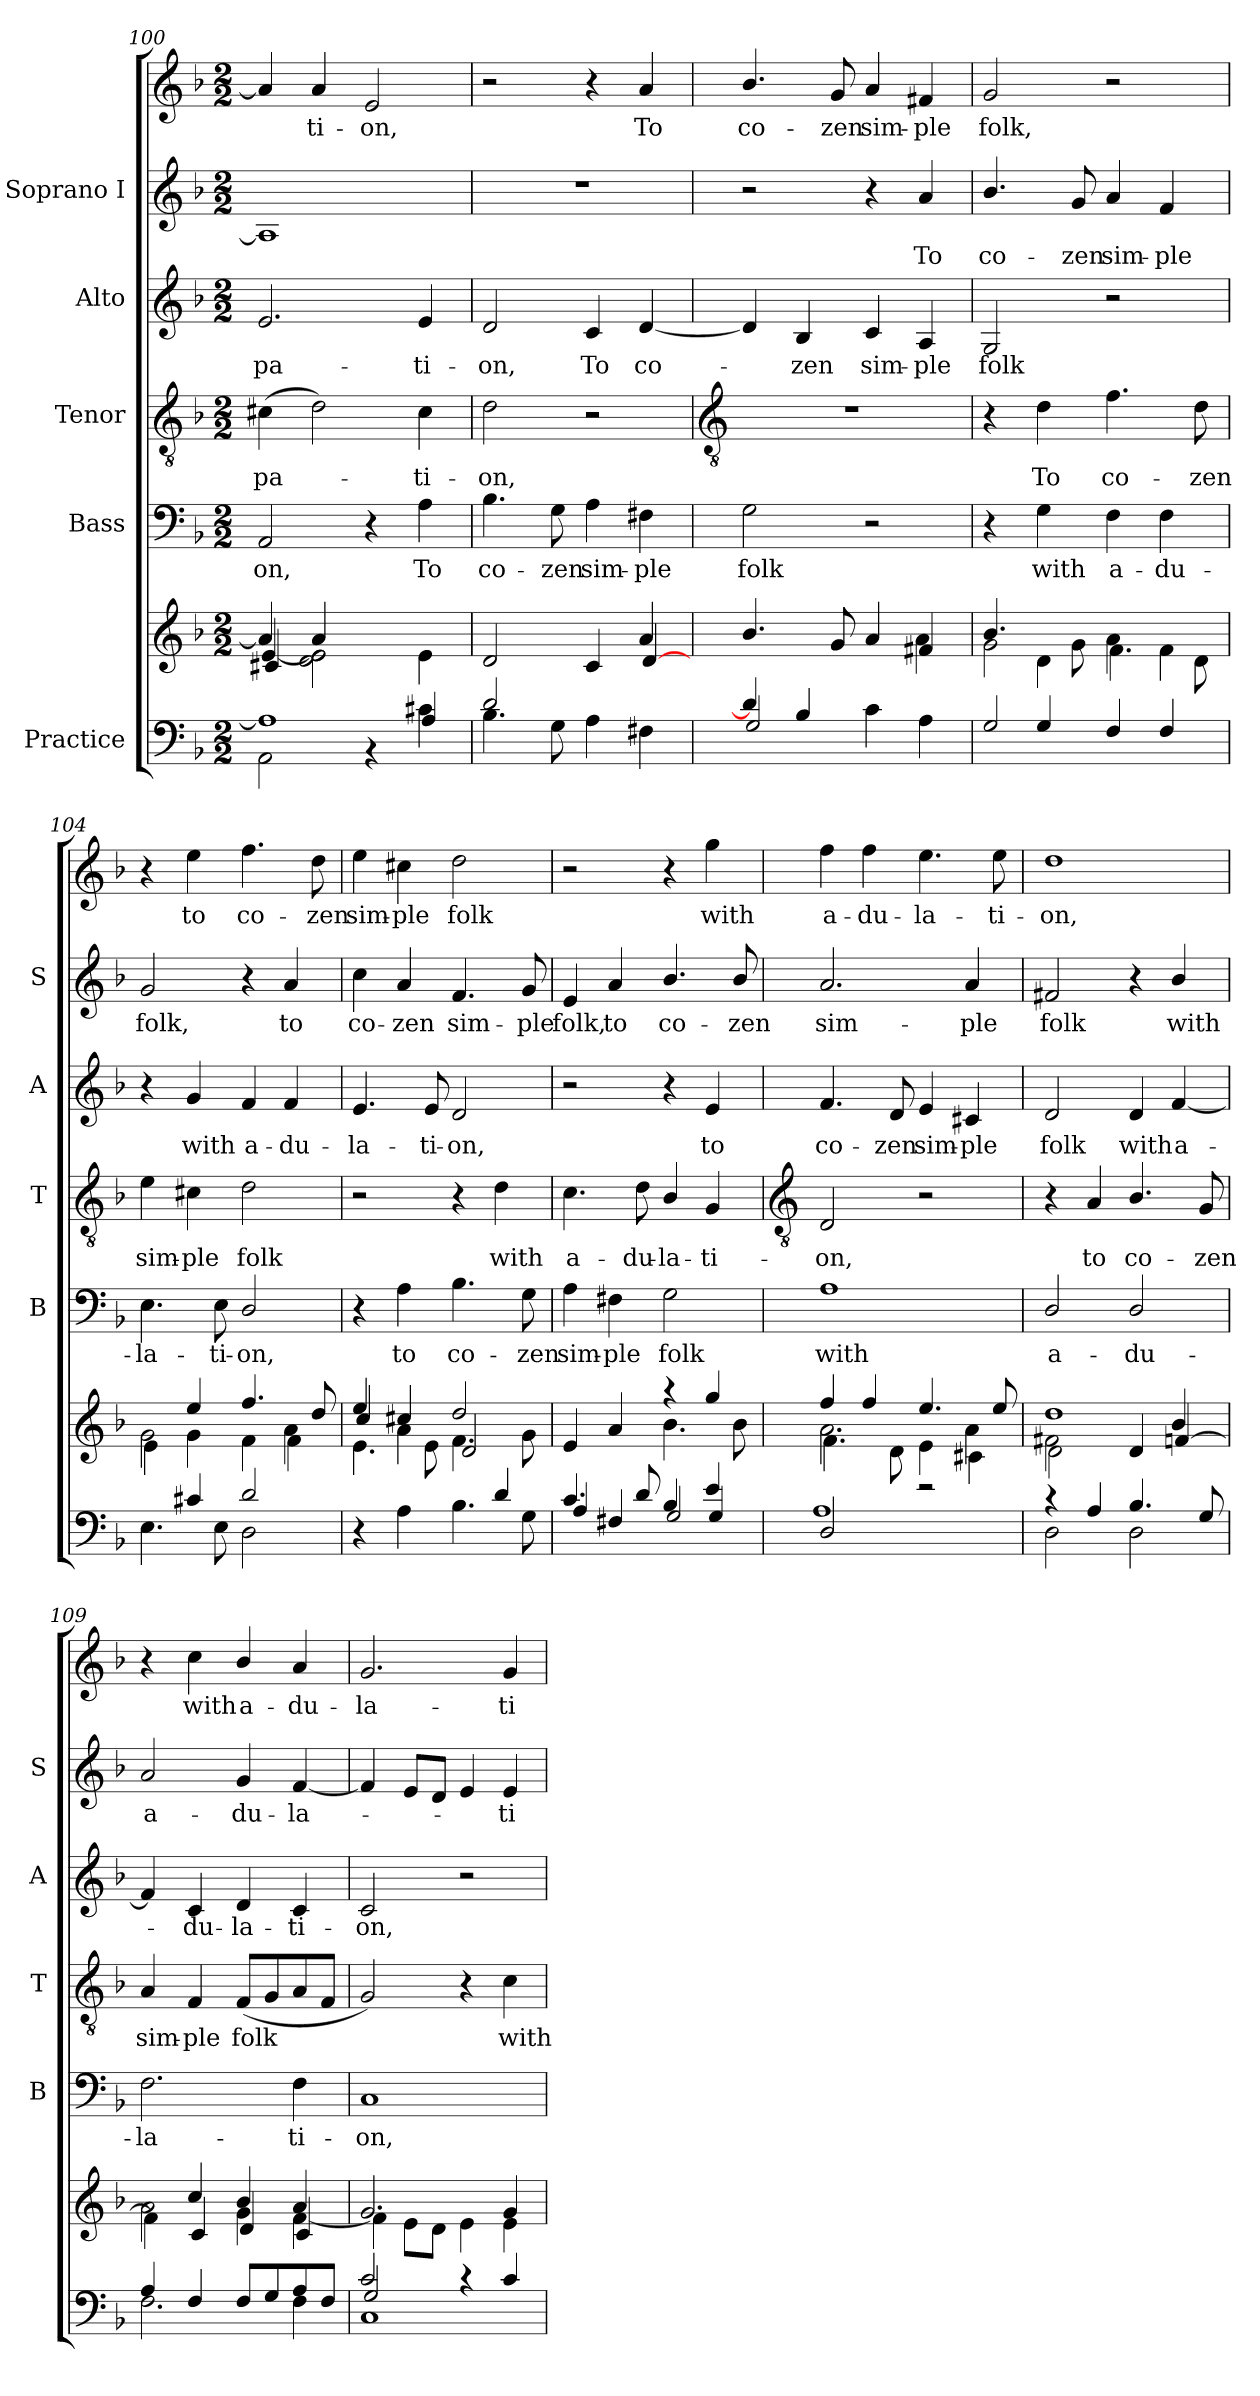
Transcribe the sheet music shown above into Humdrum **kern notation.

**kern	**kern	**kern	**text	**kern	**text	**kern	**text	**kern	**text	**kern	**text
*part5	*part5	*part4	*part4	*part3	*part3	*part2	*part2	*part1	*part1	*part1	*part1
*staff7	*staff6	*staff5	*staff5	*staff4	*staff4	*staff3	*staff3	*staff2	*staff2	*staff1	*staff1
*I"Practice	*	*I"Bass	*	*I"Tenor	*	*I"Alto	*	*I"Soprano I	*	*	*
*	*	*I'B	*	*I'T	*	*I'A	*	*I'S	*	*	*
*clefF4	*clefG2	*clefF4	*	*clefGv2	*	*clefG2	*	*clefG2	*	*clefG2	*
*k[b-]	*k[b-]	*k[b-]	*	*k[b-]	*	*k[b-]	*	*k[b-]	*	*k[b-]	*
*F:	*F:	*F:	*	*F:	*	*F:	*	*F:	*	*F:	*
*M2/2	*M2/2	*M2/2	*	*M2/2	*	*M2/2	*	*M2/2	*	*M2/2	*
=100	=100	=100	=100	=100	=100	=100	=100	=100	=100	=100	=100
*^	*^	*	*	*	*	*	*	*	*	*	*
*	*^	*	*^	*	*	*	*	*	*	*	*	*	*
!	!	!	!	!	!	!	!LO:LY:b	!	!LO:LY:b	!	!LO:LY:b	!	!	!	!
1A]	2.ryy	2AA\	4a]	[4e/	4c#X	2AA	-on,	(>4c#X	-pa-	2.e	-pa-	1A]	.	4a]	.
!	!	!	!	!	!	!	!	!	!	!	!	!	!	!	!LO:LY:b
.	.	.	4a/	2e\]	2d\ 2e\	.	.	2d)	.	.	.	.	.	4a	ti-
!	!	!	!	!	!	!	!	!	!	!	!	!	!	!	!LO:LY:b
.	.	4r	2eyy	.	.	4r	.	.	.	.	.	.	.	2e	-on,
!	!	!	!	!	!	!	!LO:LY:b	!	!LO:LY:b	!	!LO:LY:b	!	!	!	!
.	4c#	4A	.	4e\	4ryy	4A	To	4c#	ti-	4e	-ti-	.	.	.	.
=101	=101	=101	=101	=101	=101	=101	=101	=101	=101	=101	=101	=101	=101	=101	=101
!	!	!	!	!	!	!	!LO:LY:b	!	!LO:LY:b	!	!LO:LY:b	!	!	!	!
*	*v	*v	*	*	*	*	*	*	*	*	*	*	*	*	*
2d/	4.B-	2ryy	1ryy	2d	4.B-	co-	2d	-on,	2d	-on,	1r	.	2r	.
!	!	!	!	!	!	!LO:LY:b	!	!	!	!	!	!	!	!
.	8G	.	.	.	8G	-zen	.	.	.	.	.	.	.	.
!	!	!	!	!	!	!LO:LY:b	!	!	!	!LO:LY:b	!	!	!	!
2ryy	4A	4ryy	.	4c	4A	sim-	2r	.	4c	To	.	.	4r	.
!	!	!	!	!	!	!LO:LY:b	!	!	!	!LO:LY:b	!	!	!	!LO:LY:b
.	4F#X	4a	.	[4d	4F#X	-ple	.	.	[4d	co-	.	.	4a	To
*v	*v	*	*	*	*	*	*	*	*	*	*	*	*	*
*	*v	*v	*v	*	*	*	*	*	*	*	*	*	*
!!LO:LB:g=z
=102	=102	=102	=102	=102	=102	=102	=102	=102	=102	=102	=102
*	*	*	*	*clefGv2	*	*	*	*	*	*	*
*^	*^	*	*	*	*	*	*	*	*	*	*
*	*^	*	*^	*	*	*	*	*	*	*	*	*	*
!	!	!	!	!	!	!	!LO:LY:b	!	!	!	!	!	!	!	!LO:LY:b
*	*	*	*	*v	*v	*	*	*	*	*	*	*	*	*	*
4d/]	1ryy	2G	4.b-/	2ryy	2G	folk	1r	.	4d]	.	2r	.	4.b-/	co-
!	!	!	!	!	!	!	!	!	!	!LO:LY:b	!	!	!	!
4B-/	.	.	.	.	.	.	.	.	4B-	zen	.	.	.	.
!	!	!	!	!	!	!	!	!	!	!	!	!	!	!LO:LY:b
.	.	.	8g	.	.	.	.	.	.	.	.	.	8g	-zen
!	!	!	!	!	!	!	!	!	!	!LO:LY:b	!	!	!	!LO:LY:b
4c\	.	2ryy	4a	4ryy	2r	.	.	.	4c	sim-	4r	.	4a	sim-
!	!	!	!	!	!	!	!	!	!	!LO:LY:b	!	!LO:LY:b	!	!LO:LY:b
4A\	.	.	4f#X	4a	.	.	.	.	4A	-ple	4a	To	4f#X	-ple
=103	=103	=103	=103	=103	=103	=103	=103	=103	=103	=103	=103	=103	=103	=103
*	*	*	*^	*^	*	*	*	*	*	*	*	*	*	*
!	!	!	!	!	!	!	!	!	!	!	!	!LO:LY:b	!	!LO:LY:b	!	!LO:LY:b
2G	4ryy	4ryy	2g\	4.b-/	2ryy	4ryy	4r	.	4r	.	2G	folk	4.b-/	co-	2g	folk,
!	!	!	!	!	!	!	!	!LO:LY:b	!	!LO:LY:b	!	!	!	!	!	!
.	2.ryy	4G/	.	.	.	4d\	4G	with	4d	To	.	.	.	.	.	.
!	!	!	!	!	!	!	!	!	!	!	!	!	!	!LO:LY:b	!	!
.	.	.	.	8g	.	.	.	.	.	.	.	.	8g	-zen	.	.
!	!	!	!	!	!	!	!	!LO:LY:b	!	!LO:LY:b	!	!	!	!LO:LY:b	!	!
2ryy	.	4F/	2ryy	4a	2ryy	4.f\	4F	a-	4.f	co-	2r	.	4a	sim-	2r	.
!	!	!	!	!	!	!	!	!LO:LY:b	!	!	!	!	!	!LO:LY:b	!	!
.	.	4F/	.	4f	.	.	4F	-du-	.	.	.	.	4f	-ple	.	.
!	!	!	!	!	!	!	!	!	!	!LO:LY:b	!	!	!	!	!	!
.	.	.	.	.	.	8d\	.	.	8d	-zen	.	.	.	.	.	.
*	*v	*v	*	*	*	*	*	*	*	*	*	*	*	*	*	*
=104	=104	=104	=104	=104	=104	=104	=104	=104	=104	=104	=104	=104	=104	=104	=104
!	!	!	!	!	!	!	!LO:LY:b	!	!LO:LY:b	!	!	!	!LO:LY:b	!	!
4ryy	4.E	4ryy	2g	4ryy	4e	4.E	-la-	4e	sim-	4r	.	2g	folk,	4r	.
!	!	!	!	!	!	!	!	!	!LO:LY:b	!	!LO:LY:b	!	!	!	!LO:LY:b
4c#X/	.	4ee	.	4g\	2.ryy	.	.	4c#X	-ple	4g	with	.	.	4ee	to
!	!	!	!	!	!	!	!LO:LY:b	!	!	!	!	!	!	!	!
.	8E	.	.	.	.	8E	-ti-	.	.	.	.	.	.	.	.
!	!	!	!	!	!	!	!LO:LY:b	!	!LO:LY:b	!	!LO:LY:b	!	!	!	!LO:LY:b
2d	2D\	4.ff/	4ryy	4f\	.	2D/	-on,	2d	folk	4f	a-	4r	.	4.ff	co-
!	!	!	!	!	!	!	!	!	!	!	!LO:LY:b	!	!LO:LY:b	!	!
.	.	.	4a\	4f\	.	.	.	.	.	4f	-du-	4a	to	.	.
!	!	!	!	!	!	!	!	!	!	!	!	!	!	!	!LO:LY:b
.	.	8dd/	.	.	.	.	.	.	.	.	.	.	.	8dd	-zen
*	*	*	*	*v	*v	*	*	*	*	*	*	*	*	*	*
=105	=105	=105	=105	=105	=105	=105	=105	=105	=105	=105	=105	=105	=105	=105
!	!	!	!	!	!	!	!	!	!	!LO:LY:b	!	!LO:LY:b	!	!LO:LY:b
2ryy	4r	4ee/	4cc/	4.e\	4r	.	2r	.	4.e	-la-	4cc	co-	4ee	sim-
!	!	!	!	!	!	!LO:LY:b	!	!	!	!	!	!LO:LY:b	!	!LO:LY:b
.	4A	4cc#X/	4a	.	4A	to	.	.	.	.	4a	-zen	4cc#X	-ple
!	!	!	!	!	!	!	!	!	!	!LO:LY:b	!	!	!	!
.	.	.	.	8e\	.	.	.	.	8e	-ti-	.	.	.	.
!	!	!	!	!	!	!LO:LY:b	!	!	!	!LO:LY:b	!	!LO:LY:b	!	!LO:LY:b
4ryy	4.B-	2dd/	4.f\	2d	4.B-	co-	4r	.	2d	-on,	4.f	sim-	2dd	folk
!	!	!	!	!	!	!	!	!LO:LY:b	!	!	!	!	!	!
4d/	.	.	.	.	.	.	4d	with	.	.	.	.	.	.
!	!	!	!	!	!	!LO:LY:b	!	!	!	!	!	!LO:LY:b	!	!
.	8G	.	8g\	.	8G	-zen	.	.	.	.	8g	-ple	.	.
=106	=106	=106	=106	=106	=106	=106	=106	=106	=106	=106	=106	=106	=106	=106
*	*^	*	*	*	*	*	*	*	*	*	*	*	*	*
!	!	!	!	!	!	!	!LO:LY:b	!	!LO:LY:b	!	!	!	!LO:LY:b	!	!
2.ryy	4.c/	4A	2ryy	4e	2ryy	4A	sim-	4.c	a-	2r	.	4e	folk,	2r	.
!	!	!	!	!	!	!	!LO:LY:b	!	!	!	!	!	!LO:LY:b	!	!
.	.	4F#X	.	4a	.	4F#X	-ple	.	.	.	.	4a	to	.	.
!	!	!	!	!	!	!	!	!	!LO:LY:b	!	!	!	!	!	!
.	8d/	.	.	.	.	.	.	8d	-du-	.	.	.	.	.	.
!	!	!	!	!	!	!	!LO:LY:b	!	!LO:LY:b	!	!	!	!LO:LY:b	!	!
.	4B-/	2G	4r	4.b-\	4ryy	2G	folk	4B-/	-la-	4r	.	4.b-/	co-	4r	.
!	!	!	!	!	!	!	!	!	!LO:LY:b	!	!LO:LY:b	!	!	!	!LO:LY:b
4e/	4G/	.	4gg/	.	4ryy	.	.	4G	-ti-	4e	to	.	.	4gg	with
!	!	!	!	!	!	!	!	!	!	!	!	!	!LO:LY:b	!	!
.	.	.	.	8b-\	.	.	.	.	.	.	.	8b-/	-zen	.	.
*v	*v	*v	*	*	*	*	*	*	*	*	*	*	*	*	*
!!LO:LB:g=z
=107	=107	=107	=107	=107	=107	=107	=107	=107	=107	=107	=107	=107	=107
*	*	*	*	*	*	*clefGv2	*	*	*	*	*	*	*
*^	*	*	*	*	*	*	*	*	*	*	*	*	*
!	!	!	!	!	!	!LO:LY:b	!	!LO:LY:b	!	!LO:LY:b	!	!LO:LY:b	!	!LO:LY:b
2D	1A	4ff/	2.a\	4.f\	1A	with	2D	-on,	4.f	co-	2.a	-sim-	4ff	a-
!	!	!	!	!	!	!	!	!	!	!	!	!	!	!LO:LY:b
.	.	4ff/	.	.	.	.	.	.	.	.	.	.	4ff	-du-
!	!	!	!	!	!	!	!	!	!	!LO:LY:b	!	!	!	!
.	.	.	.	8d\	.	.	.	.	8d	-zen	.	.	.	.
!	!	!	!	!	!	!	!	!	!	!LO:LY:b	!	!	!	!LO:LY:b
2r	.	4.ee/	.	4e\	.	.	2r	.	4e	sim-	.	.	4.ee	-la-
!	!	!	!	!	!	!	!	!	!	!LO:LY:b	!	!LO:LY:b	!	!
.	.	.	4a\	4c#X\	.	.	.	.	4c#X	-ple	4a	-ple	.	.
!	!	!	!	!	!	!	!	!	!	!	!	!	!	!LO:LY:b
.	.	8ee/	.	.	.	.	.	.	.	.	.	.	8ee	-ti-
=108	=108	=108	=108	=108	=108	=108	=108	=108	=108	=108	=108	=108	=108	=108
!	!	!	!	!	!	!LO:LY:b	!	!	!	!LO:LY:b	!	!LO:LY:b	!	!LO:LY:b
4r	2D\	1dd	2f#X\	2d\	2D/	a-	4r	.	2d	folk	2f#X	folk	1dd	on,
!	!	!	!	!	!	!	!	!LO:LY:b	!	!	!	!	!	!
4A/	.	.	.	.	.	.	4A	to	.	.	.	.	.	.
!	!	!	!	!	!	!LO:LY:b	!	!LO:LY:b	!	!LO:LY:b	!	!	!	!
4.B-/	2D\	.	4ryy	4d	2D/	-du-	4.B-/	co-	4d	with	4r	.	.	.
!	!	!	!	!	!	!	!	!	!	!LO:LY:b	!	!LO:LY:b	!	!
.	.	.	4b-/	[4f	.	.	.	.	[4f	a-	4b-/	with	.	.
!	!	!	!	!	!	!	!	!LO:LY:b	!	!	!	!	!	!
8G/	.	.	.	.	.	.	8G	-zen	.	.	.	.	.	.
=109	=109	=109	=109	=109	=109	=109	=109	=109	=109	=109	=109	=109	=109	=109
!	!	!	!	!	!	!LO:LY:b	!	!LO:LY:b	!	!	!	!LO:LY:b	!	!
4A/	2.F	4ryy	2a	4f\]	2.F	-la-	4A	sim-	4f]	.	2a	-a-	4r	.
!	!	!	!	!	!	!	!	!LO:LY:b	!	!LO:LY:b	!	!	!	!LO:LY:b
4F/	.	4cc/	.	4c	.	.	4F	-ple	4c	du-	.	.	4cc	with
!	!	!	!	!	!	!	!	!LO:LY:b	!	!LO:LY:b	!	!LO:LY:b	!	!LO:LY:b
8F/L	.	4b-/	4g	4d	.	.	(<8FL	folk	4d	-la-	4g	-du-	4b-/	a-
8G/	.	.	.	.	.	.	8G	.	.	.	.	.	.	.
!	!	!	!	!	!	!LO:LY:b	!	!	!	!LO:LY:b	!	!LO:LY:b	!	!LO:LY:b
8A/	4F	4a	[4f	4c	4F	-ti-	8A	.	4c	-ti-	[4f	-la-	4a	-du-
8F/J	.	.	.	.	.	.	8FJ	.	.	.	.	.	.	.
=110	=110	=110	=110	=110	=110	=110	=110	=110	=110	=110	=110	=110	=110	=110
*	*^	*	*	*	*	*	*	*	*	*	*	*	*	*
!	!	!	!	!	!	!	!LO:LY:b	!	!	!	!LO:LY:b	!	!	!	!LO:LY:b
2c/	2G/	1C	2.g	4f\]	2ryy	1C	-on,	2G)	.	2c	-on,	4f]	.	2.g	la-
.	.	.	.	8e\L	.	.	.	.	.	.	.	8eL	.	.	.
.	.	.	.	8d\J	.	.	.	.	.	.	.	8dJ	.	.	.
2ryy	4r	.	.	4e\	2ryy	.	.	4r	.	2r	.	4e	.	.	.
!	!	!	!	!	!	!	!	!	!LO:LY:b	!	!	!	!LO:LY:b	!	!LO:LY:b
.	4c/	.	4g	4e	.	.	.	4c	with	.	.	4e	-ti-	4g	-ti-
*v	*v	*v	*	*	*	*	*	*	*	*	*	*	*	*	*
*	*v	*v	*v	*	*	*	*	*	*	*	*	*	*
=	=	=	=	=	=	=	=	=	=	=	=
*-	*-	*-	*-	*-	*-	*-	*-	*-	*-	*-	*-
